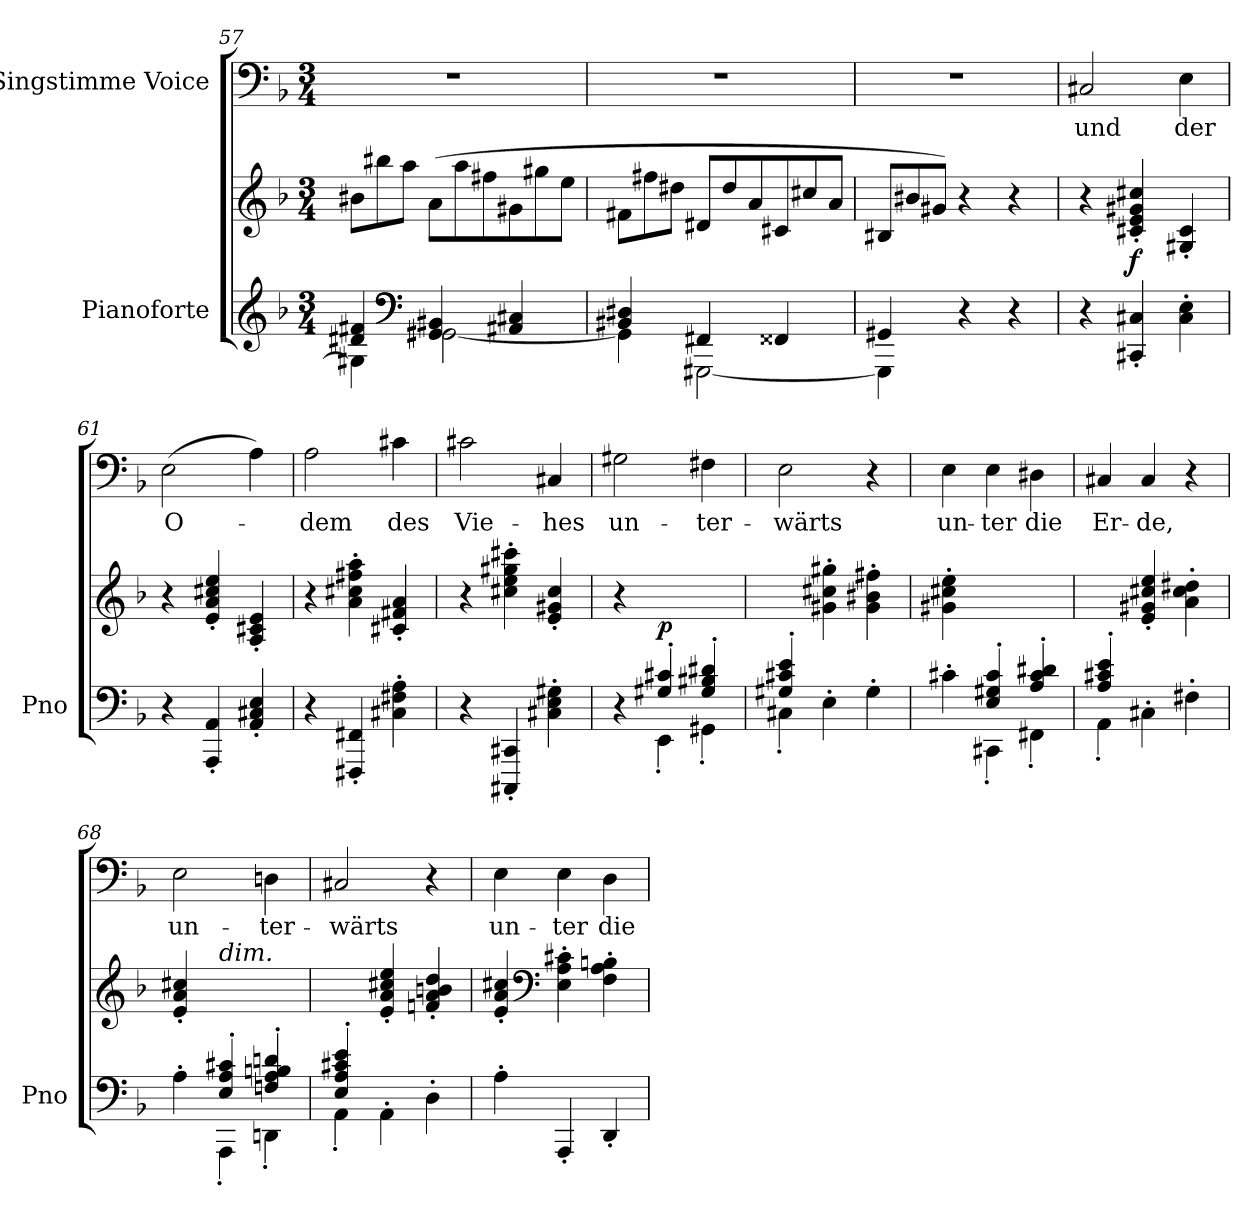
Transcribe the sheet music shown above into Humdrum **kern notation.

**kern	**kern	**dynam	**kern	**text
*part2	*part2	*part2	*part1	*part1
*staff3	*staff2	*staff2/3	*staff1	*staff1
*I"Pianoforte	*	*	*I"Singstimme Voice	*
*I'Pno	*	*	*	*
*clefG2	*clefG2	*	*clefF4	*
*k[b-]	*k[b-]	*	*k[b-]	*
*M3/4	*M3/4	*	*M3/4	*
=57	=57	=57	=57	=57
*^	*	*	*	*
*	*	*Xtuplet	*	*	*
4d#X/ 4f#X/	4G#X\]	12b#X\L	.	2.r	.
.	.	12bb#X\	.	.	.
.	.	12aa\J	.	.	.
*clefF4	*	*	*	*	*
4GG#X/ 4BB#X/	[2GG#\	(12a\L	.	.	.
.	.	12aa\	.	.	.
.	.	12ff#X\	.	.	.
4AA#X/ 4C#X/	.	12g#X\	.	.	.
.	.	12gg#X\	.	.	.
.	.	12ee\J	.	.	.
=58	=58	=58	=58	=58	=58
4BB#X/ 4D#X/	4GG#\]	12f#X\L	.	2.r	.
.	.	12ff#X\	.	.	.
.	.	12dd#X\J	.	.	.
4FF#X/	[2GGG#X\	12d#X/L	.	.	.
.	.	12dd#/	.	.	.
.	.	12a/	.	.	.
4FF##X/	.	12c#X/	.	.	.
.	.	12cc#X/	.	.	.
.	.	12a/J	.	.	.
=59	=59	=59	=59	=59	=59
4GG#X/	4GGG#\]	12B#X/L	.	2.r	.
.	.	12b#X/	.	.	.
.	.	12g#X/J)	.	.	.
4r	2ryy	4r	.	.	.
4r	.	4r	.	.	.
*v	*v	*	*	*	*
=60	=60	=60	=60	=60
4r	4r	.	2C#X/	und
!	!	!LO:DY:b	!	!
4CC#X/' 4C#X/'	4c#X/'> 4e/'> 4g#X/'> 4cc#X/'>	f	.	.
4C#\' 4E\'	4G#X/'> 4c#/'>	.	4E\	der
=61	=61	=61	=61	=61
4r	4r	.	(2E\	O-
4AAA/' 4AA/'	4e/'> 4a/'> 4cc#X/'> 4ee/'>	.	.	.
4AA/' 4C#X/' 4E/'	4A/'> 4c#X/'> 4e/'>	.	4A\)	.
=62	=62	=62	=62	=62
4r	4r	.	2A\	-dem
4FFF#X/' 4FF#X/'	4a\' 4cc#X\' 4ff#X\' 4aa\'	.	.	.
4C#X\' 4F#X\' 4A\'	4c#X/'> 4f#X/'> 4a/'>	.	4c#X\	des
=63	=63	=63	=63	=63
4r	4r	.	2c#X\	Vie-
4CCC#X/' 4CC#X/'	4cc#X\' 4ee\' 4gg#X\' 4ccc#X\'	.	.	.
4C#X\' 4E\' 4G#X\'	4e/'> 4g#X/'> 4cc#/'>	.	4C#X/	-hes
=64	=64	=64	=64	=64
*^	*	*	*	*
4ryy	4r	4r	.	2G#X\	un-
!	!	!	!LO:DY:b	!	!
4G#X/'> 4c#X/'>	4EE'<\	2ryy	p	.	.
4G#/'> 4B#X/'> 4d#X/'>	4GG#X'<\	.	.	4F#X\	-ter-
=65	=65	=65	=65	=65	=65
4G#X/'> 4c#X/'> 4e/'>	4C#X'<\	4ryy	.	2E\	-wärts
2ryy	4E'<\	4g#X\' 4cc#X\' 4gg#X\'	.	.	.
.	4G#'<\	4g#\' 4b#X\' 4ff#X\'	.	4r	.
=66	=66	=66	=66	=66	=66
4ryy	4c#X'<\	4g#X\' 4cc#X\' 4ee\'	.	4E\	un-
4E/'> 4G#X/'> 4c#/'>	4CC#X'<\	2ryy	.	4E\	-ter
4A/' 4c#/' 4d#X/'	4FF#X'<\	.	.	4D#X\	die
=67	=67	=67	=67	=67	=67
4A/' 4c#X/' 4e/'	4AA'<\	4ryy	.	4C#X/	Er-
2ryy	4C#X'<\	4e/' 4g#X/' 4cc#X/' 4ee/'	.	4C#/	-de,
.	4F#X'<\	4a\' 4cc#\' 4dd#X\'	.	4r	.
=68	=68	=68	=68	=68	=68
4ryy	4A'<\	4e/' 4a/' 4cc#X/'	.	2E\	un-
!	!	!LO:TX:a:i:t=dim.	!	!	!
4E/'> 4A/'> 4c#X/'>	4AAA'<\	2ryy	.	.	.
4Fn/'> 4A/'> 4Bn/'> 4dn/'>	4DDn'<\	.	.	4Dn\	-ter-
=69	=69	=69	=69	=69	=69
4E/'> 4A/'> 4c#X/'> 4e/'>	4AA'<\	4ryy	.	2C#X/	-wärts
2ryy	4AA'<\	4e/' 4a/' 4cc#X/' 4ee/'	.	.	.
.	4D'<\	4fn/' 4a/' 4bn/' 4dd/'	.	4r	.
*v	*v	*	*	*	*
=70	=70	=70	=70	=70
4A'\	4e/' 4a/' 4cc#X/'	.	4E\	un-
*	*clefF4	*	*	*
4AAA'/	4E\' 4A\' 4c#X\'	.	4E\	-ter
4DD'/	4F\' 4A\' 4Bn\'	.	4D\	die
=	=	=	=	=
*-	*-	*-	*-	*-
